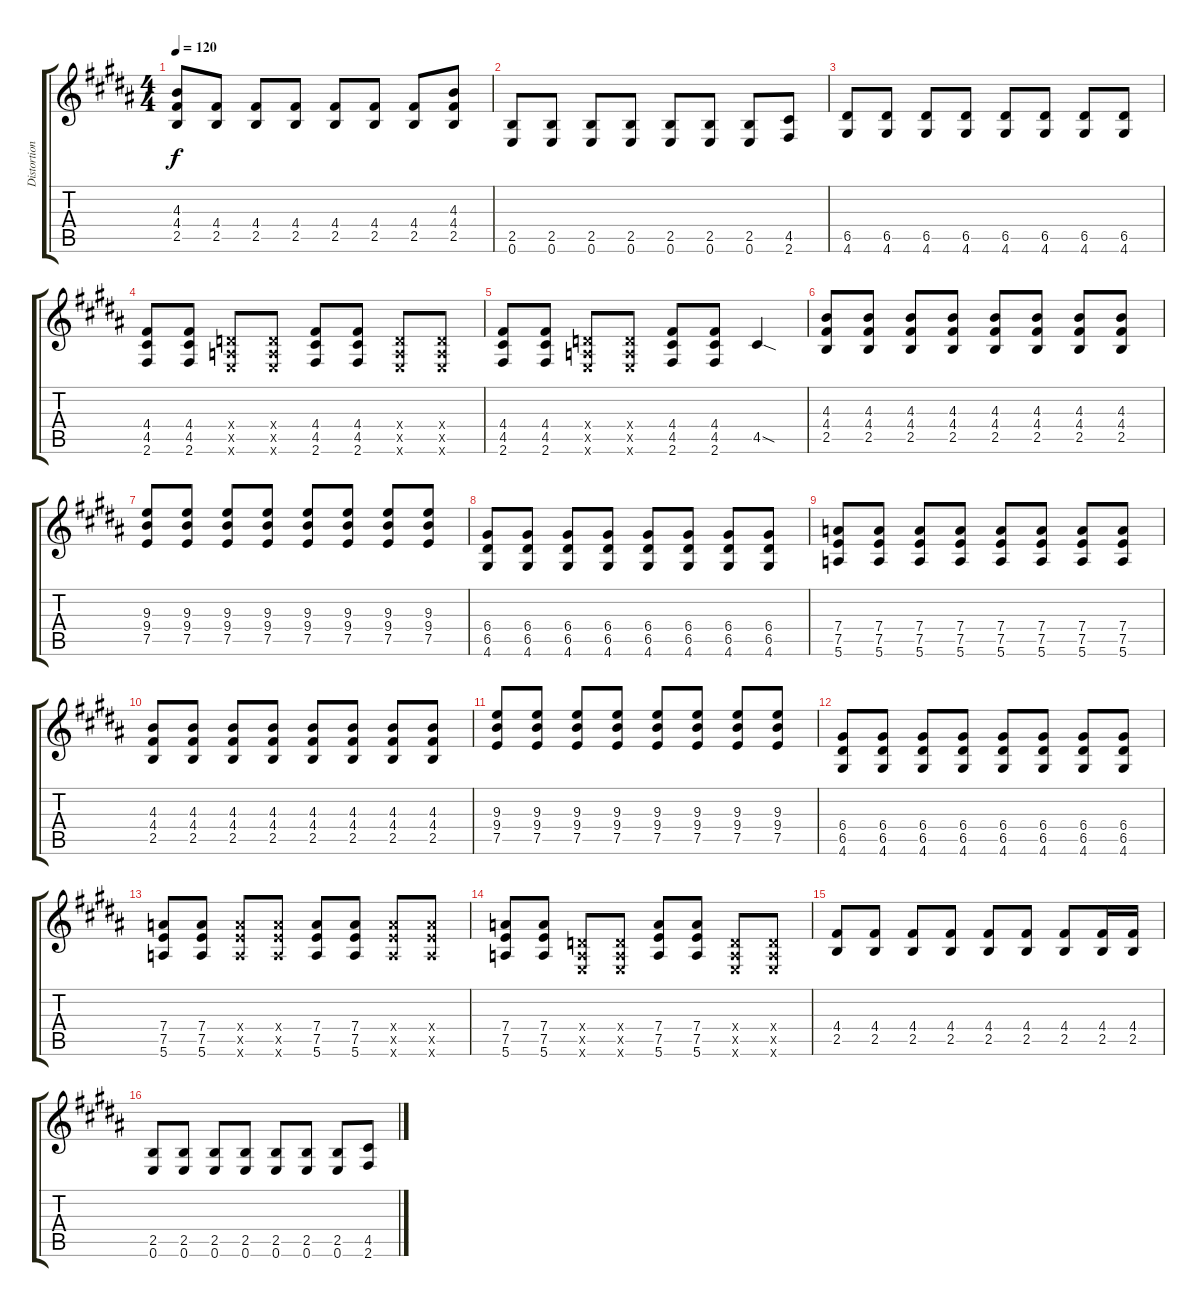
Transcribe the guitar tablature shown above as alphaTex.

\track ("Distortion Guitar" "Distortion") {instrument distortionguitar}
\staff {score tabs}
\tuning (E4 B3 G3 D3 A2 E2) {hide}
\ts (4 4)
\tempo 120
\clef g2
\ks b
(4.3 4.4 2.5).8{dy f} (4.4 2.5).8 (4.4 2.5).8 (4.4 2.5).8 (4.4 2.5).8 (4.4 2.5).8 (4.4 2.5).8 (4.3 4.4 2.5).8 |
(2.5 0.6).8 (2.5 0.6).8 (2.5 0.6).8 (2.5 0.6).8 (2.5 0.6).8 (2.5 0.6).8 (2.5 0.6).8 (4.5 2.6).8 |
(6.5 4.6).8 (6.5 4.6).8 (6.5 4.6).8 (6.5 4.6).8 (6.5 4.6).8 (6.5 4.6).8 (6.5 4.6).8 (6.5 4.6).8 |
(4.4 4.5 2.6).8 (4.4 4.5 2.6).8 (0.4{x} 0.5{x} 0.6{x}).8 (0.4{x} 0.5{x} 0.6{x}).8 (4.4 4.5 2.6).8 (4.4 4.5 2.6).8 (0.4{x} 0.5{x} 0.6{x}).8 (0.4{x} 0.5{x} 0.6{x}).8 |
(4.4 4.5 2.6).8 (4.4 4.5 2.6).8 (0.4{x} 0.5{x} 0.6{x}).8 (0.4{x} 0.5{x} 0.6{x}).8 (4.4 4.5 2.6).8 (4.4 4.5 2.6).8 4.5{sod}.4 |
(4.3 4.4 2.5).8 (4.3 4.4 2.5).8 (4.3 4.4 2.5).8 (4.3 4.4 2.5).8 (4.3 4.4 2.5).8 (4.3 4.4 2.5).8 (4.3 4.4 2.5).8 (4.3 4.4 2.5).8 |
(9.3 9.4 7.5).8 (9.3 9.4 7.5).8 (9.3 9.4 7.5).8 (9.3 9.4 7.5).8 (9.3 9.4 7.5).8 (9.3 9.4 7.5).8 (9.3 9.4 7.5).8 (9.3 9.4 7.5).8 |
(6.4 6.5 4.6).8 (6.4 6.5 4.6).8 (6.4 6.5 4.6).8 (6.4 6.5 4.6).8 (6.4 6.5 4.6).8 (6.4 6.5 4.6).8 (6.4 6.5 4.6).8 (6.4 6.5 4.6).8 |
(7.4 7.5 5.6).8 (7.4 7.5 5.6).8 (7.4 7.5 5.6).8 (7.4 7.5 5.6).8 (7.4 7.5 5.6).8 (7.4 7.5 5.6).8 (7.4 7.5 5.6).8 (7.4 7.5 5.6).8 |
(4.3 4.4 2.5).8 (4.3 4.4 2.5).8 (4.3 4.4 2.5).8 (4.3 4.4 2.5).8 (4.3 4.4 2.5).8 (4.3 4.4 2.5).8 (4.3 4.4 2.5).8 (4.3 4.4 2.5).8 |
(9.3 9.4 7.5).8 (9.3 9.4 7.5).8 (9.3 9.4 7.5).8 (9.3 9.4 7.5).8 (9.3 9.4 7.5).8 (9.3 9.4 7.5).8 (9.3 9.4 7.5).8 (9.3 9.4 7.5).8 |
(6.4 6.5 4.6).8 (6.4 6.5 4.6).8 (6.4 6.5 4.6).8 (6.4 6.5 4.6).8 (6.4 6.5 4.6).8 (6.4 6.5 4.6).8 (6.4 6.5 4.6).8 (6.4 6.5 4.6).8 |
(7.4 7.5 5.6).8 (7.4 7.5 5.6).8 (7.4{x} 7.5{x} 5.6{x}).8 (7.4{x} 7.5{x} 5.6{x}).8 (7.4 7.5 5.6).8 (7.4 7.5 5.6).8 (7.4{x} 7.5{x} 5.6{x}).8 (7.4{x} 7.5{x} 5.6{x}).8 |
(7.4 7.5 5.6).8 (7.4 7.5 5.6).8 (0.4{x} 0.5{x} 0.6{x}).8 (0.4{x} 0.5{x} 0.6{x}).8 (7.4 7.5 5.6).8 (7.4 7.5 5.6).8 (0.4{x} 0.5{x} 0.6{x}).8 (0.4{x} 0.5{x} 0.6{x}).8 |
(4.4 2.5).8{volume 12} (4.4 2.5).8 (4.4 2.5).8 (4.4 2.5).8 (4.4 2.5).8 (4.4 2.5).8 (4.4 2.5).8 (4.4 2.5).16 (4.4 2.5).16 |
(2.5 0.6).8 (2.5 0.6).8 (2.5 0.6).8 (2.5 0.6).8 (2.5 0.6).8 (2.5 0.6).8 (2.5 0.6).8 (4.5 2.6).8
